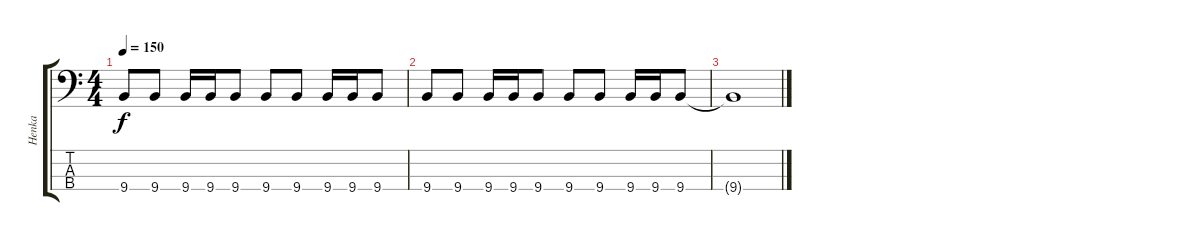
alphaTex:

\track ("Henka" "Henka") {instrument electricbasspick}
\staff {score tabs}
\tuning (F2 C2 G1 D1) {hide}
\ts (4 4)
\tempo 150
\clef f4
\ks c
9.4.8{dy f} 9.4.8 9.4.16 9.4.16 9.4.8 9.4.8 9.4.8 9.4.16 9.4.16 9.4.8 |
9.4.8 9.4.8 9.4.16 9.4.16 9.4.8 9.4.8 9.4.8 9.4.16 9.4.16 9.4.8 |
9.4{t}.1
